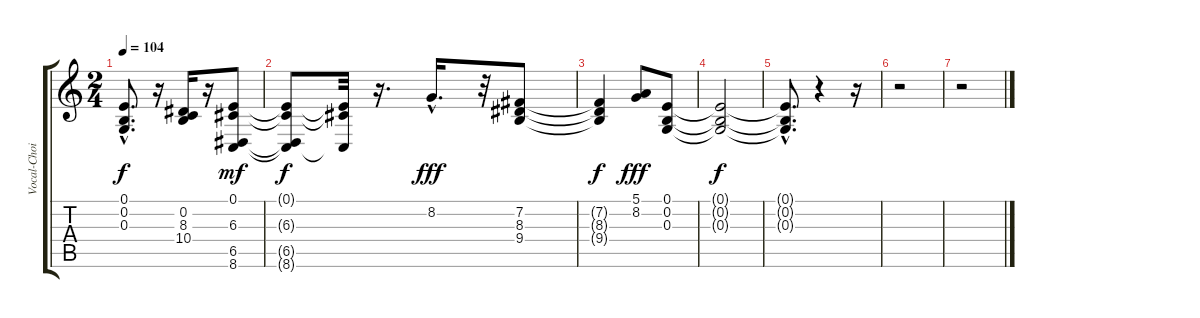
\track ("Vocal-Choir" "Vocal-Choi") {instrument pad4choir}
\staff {score tabs}
\tuning (E4 B3 G3 D3 A2 E2) {hide}
\ts (2 4)
\tempo 104
\clef g2
\ks c
(0.1{hac t} 0.2{hac t} 0.3{hac t}).8{d dy f} r.16 (0.2 8.3 10.4).16 r.16 (0.1 6.3 6.5 8.6).8{dy mf} |
(0.1{t} 6.3{t} 6.5{t} 8.6{t}).8{dy f} (0.1{t} 6.3{t} 8.6{t}).32 r.16{d} 8.2{hac}.16{d dy fff} r.32 (7.2 8.3 9.4).8 |
(7.2{t} 8.3{t} 9.4{t}).4{dy f} (5.1 8.2).8{dy fff} (0.1 0.2 0.3).8 |
(0.1{t} 0.2{t} 0.3{t}).2{dy f} |
(0.1{hac t} 0.2{hac t} 0.3{hac t}).8{d} r.4 r.16 |
r.2 |
r.2
